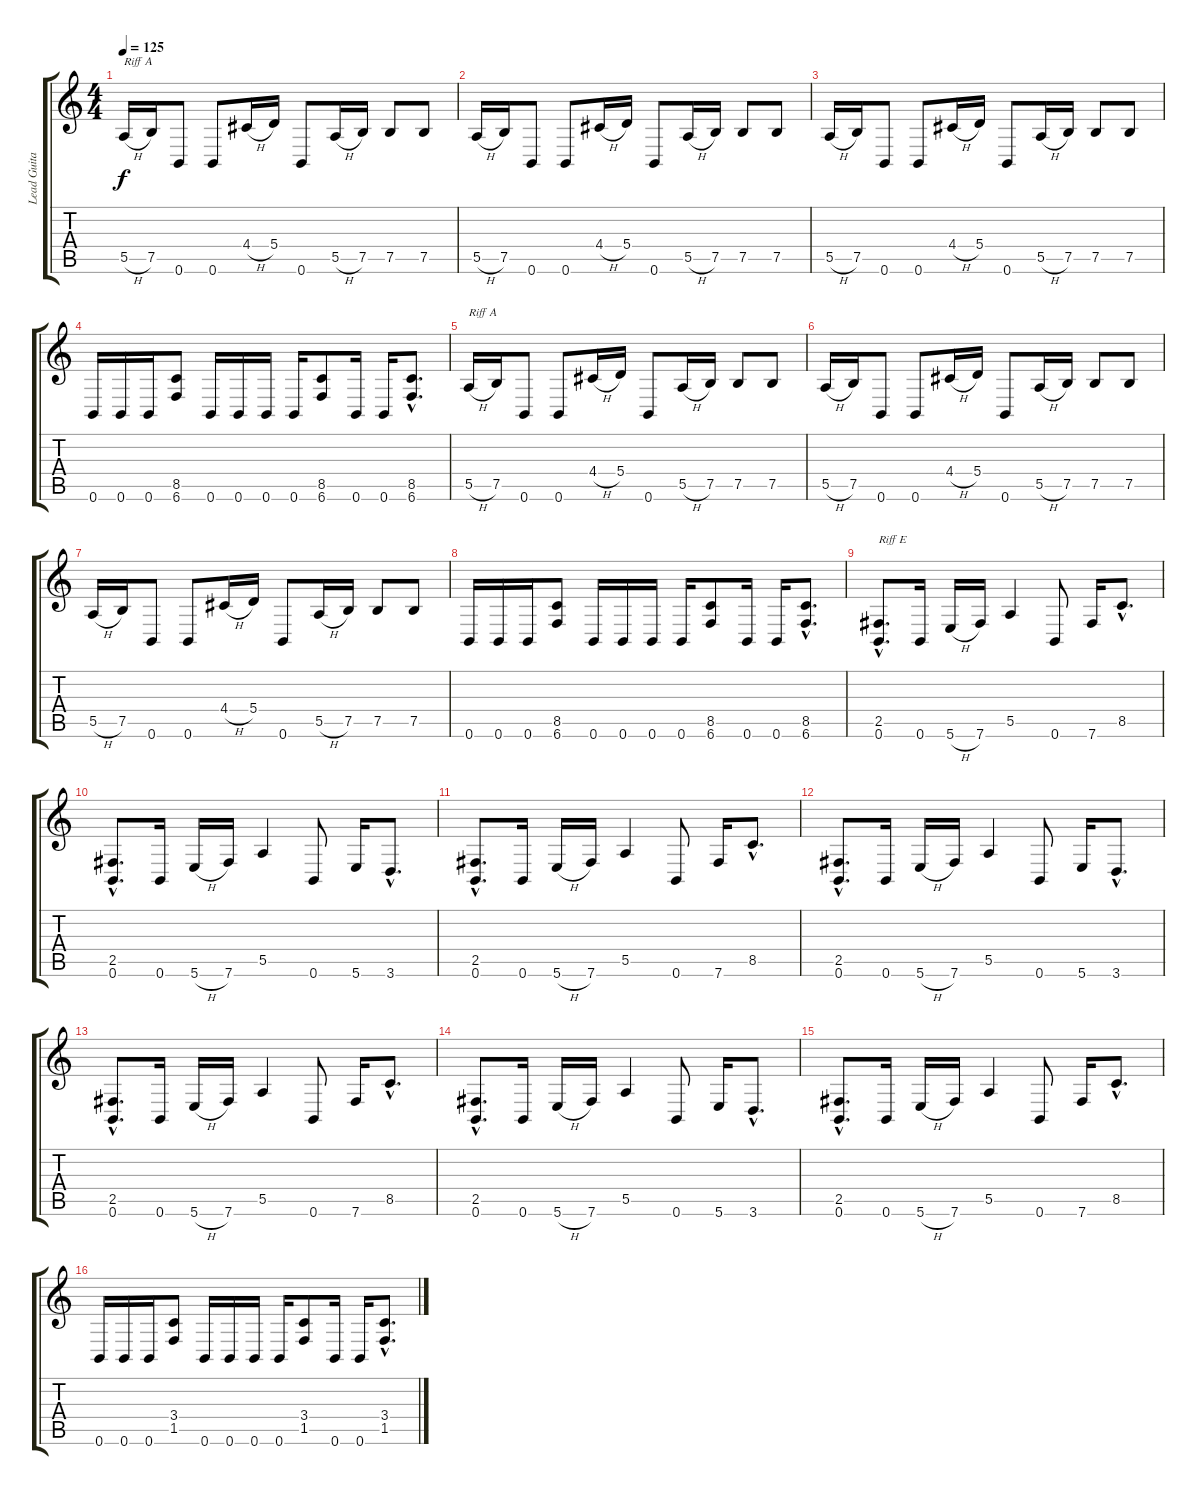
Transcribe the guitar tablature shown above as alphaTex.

\track ("Lead Guitar" "Lead Guita") {instrument distortionguitar}
\staff {score tabs}
\tuning (B3 Gb3 D3 A2 E2 B1) {hide}
\ts (4 4)
\tempo 125
\clef g2
\ks c
5.5{h}.16{txt "Riff A" dy f} 7.5.16 0.6.8 0.6.8 4.4{h}.16 5.4.16 0.6.8 5.5{h}.16 7.5.16 7.5.8 7.5.8 |
5.5{h}.16 7.5.16 0.6.8 0.6.8 4.4{h}.16 5.4.16 0.6.8 5.5{h}.16 7.5.16 7.5.8 7.5.8 |
5.5{h}.16 7.5.16 0.6.8 0.6.8 4.4{h}.16 5.4.16 0.6.8 5.5{h}.16 7.5.16 7.5.8 7.5.8 |
0.6.16 0.6.16 0.6.16 (8.5 6.6).8 0.6.16 0.6.16 0.6.16 0.6.16 (8.5 6.6).8 0.6.16 0.6.16 (8.5{hac} 6.6{hac}).8{d} |
5.5{h}.16{txt "Riff A"} 7.5.16 0.6.8 0.6.8 4.4{h}.16 5.4.16 0.6.8 5.5{h}.16 7.5.16 7.5.8 7.5.8 |
5.5{h}.16 7.5.16 0.6.8 0.6.8 4.4{h}.16 5.4.16 0.6.8 5.5{h}.16 7.5.16 7.5.8 7.5.8 |
5.5{h}.16 7.5.16 0.6.8 0.6.8 4.4{h}.16 5.4.16 0.6.8 5.5{h}.16 7.5.16 7.5.8 7.5.8 |
0.6.16 0.6.16 0.6.16 (8.5 6.6).8 0.6.16 0.6.16 0.6.16 0.6.16 (8.5 6.6).8 0.6.16 0.6.16 (8.5{hac} 6.6{hac}).8{d} |
(2.5{hac} 0.6{hac}).8{d txt "Riff E"} 0.6.16 5.6{h}.16 7.6.16 5.5.4 0.6.8 7.6.16 8.5{hac}.8{d} |
(2.5{hac} 0.6{hac}).8{d} 0.6.16 5.6{h}.16 7.6.16 5.5.4 0.6.8 5.6.16 3.6{hac}.8{d} |
(2.5{hac} 0.6{hac}).8{d} 0.6.16 5.6{h}.16 7.6.16 5.5.4 0.6.8 7.6.16 8.5{hac}.8{d} |
(2.5{hac} 0.6{hac}).8{d} 0.6.16 5.6{h}.16 7.6.16 5.5.4 0.6.8 5.6.16 3.6{hac}.8{d} |
(2.5{hac} 0.6{hac}).8{d} 0.6.16 5.6{h}.16 7.6.16 5.5.4 0.6.8 7.6.16 8.5{hac}.8{d} |
(2.5{hac} 0.6{hac}).8{d} 0.6.16 5.6{h}.16 7.6.16 5.5.4 0.6.8 5.6.16 3.6{hac}.8{d} |
(2.5{hac} 0.6{hac}).8{d} 0.6.16 5.6{h}.16 7.6.16 5.5.4 0.6.8 7.6.16 8.5{hac}.8{d} |
0.6.16 0.6.16 0.6.16 (3.4 1.5).8 0.6.16 0.6.16 0.6.16 0.6.16 (3.4 1.5).8 0.6.16 0.6.16 (3.4{hac} 1.5{hac}).8{d}
